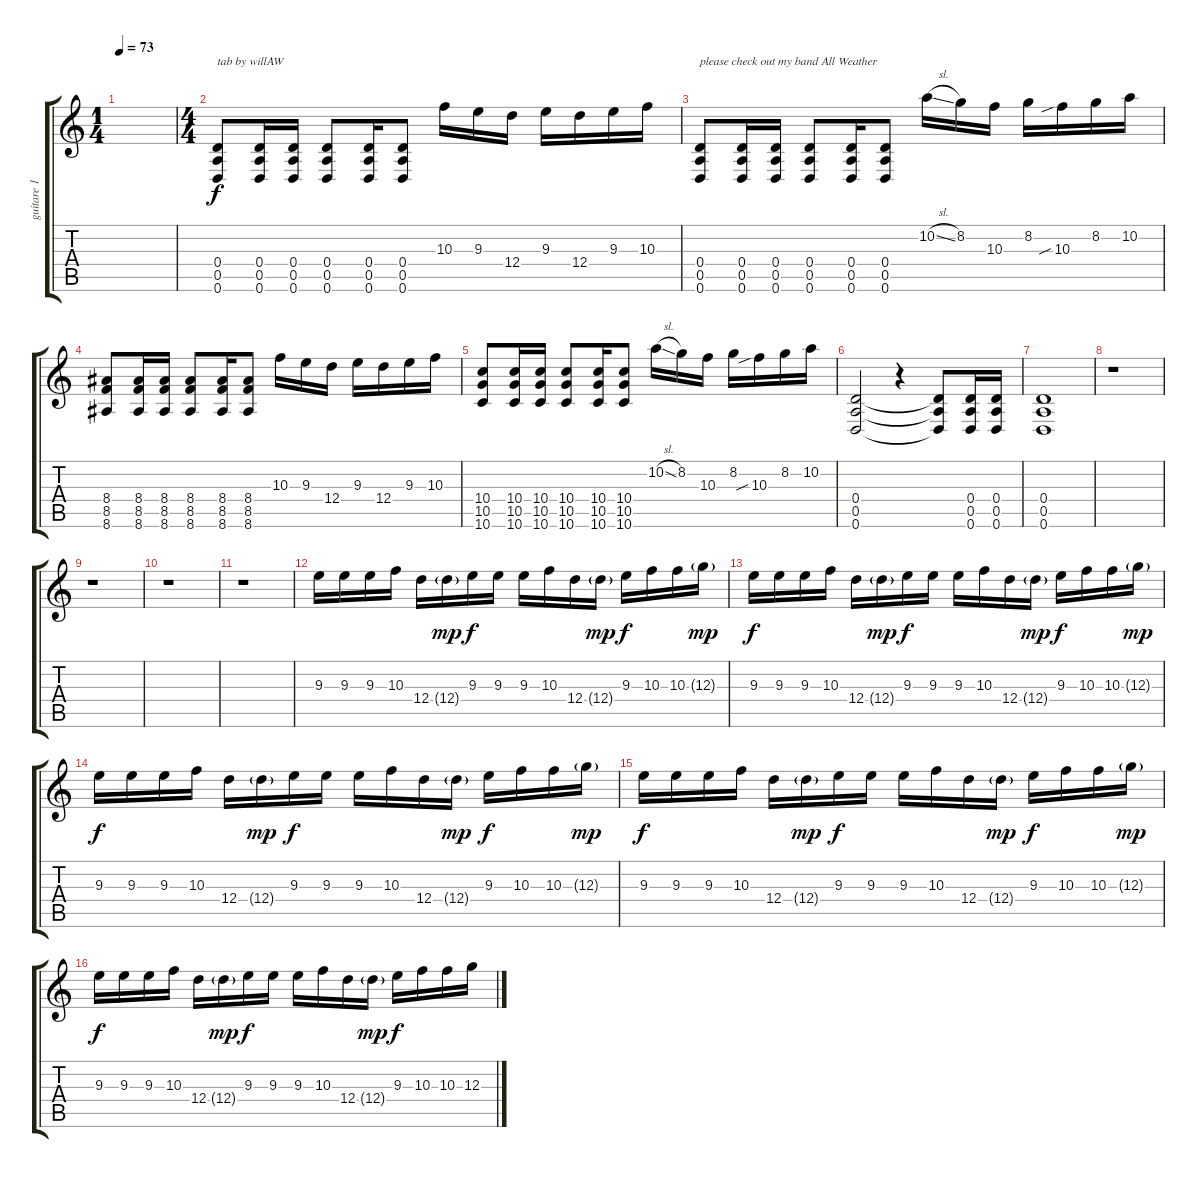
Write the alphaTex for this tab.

\track ("guitare 1" "guitare 1") {instrument overdrivenguitar}
\staff {score tabs}
\tuning (E4 B3 G3 D3 A2 D2) {hide}
\ts (1 4)
\tempo 73
\clef g2
\ks c
|
\ts (4 4)
(0.4 0.5 0.6).8{txt "tab by willAW"} (0.4 0.5 0.6).16 (0.4 0.5 0.6).16 (0.4 0.5 0.6).8 (0.4 0.5 0.6).16 (0.4 0.5 0.6).8 10.3.16 9.3.16 12.4.16 9.3.16 12.4.16 9.3.16 10.3.16 |
(0.4 0.5 0.6).8{txt "please check out my band All Weather"} (0.4 0.5 0.6).16 (0.4 0.5 0.6).16 (0.4 0.5 0.6).8 (0.4 0.5 0.6).16 (0.4 0.5 0.6).8 10.2{sl}.16 8.2.16 10.3.16 8.2.16 10.3{sib}.16 8.2.16 10.2.16 |
(8.4 8.5 8.6).8{txt ""} (8.4 8.5 8.6).16 (8.4 8.5 8.6).16 (8.4 8.5 8.6).8 (8.4 8.5 8.6).16 (8.4 8.5 8.6).8 10.3.16 9.3.16 12.4.16 9.3.16 12.4.16 9.3.16 10.3.16 |
(10.4 10.5 10.6).8 (10.4 10.5 10.6).16 (10.4 10.5 10.6).16 (10.4 10.5 10.6).8 (10.4 10.5 10.6).16 (10.4 10.5 10.6).8 10.2{sl}.16 8.2.16 10.3.16 8.2.16 10.3{sib}.16 8.2.16 10.2.16 |
(0.4 0.5 0.6).2 r.4 (0.4{t} 0.5{t} 0.6{t}).8 (0.4 0.5 0.6).16 (0.4 0.5 0.6).16 |
(0.4 0.5 0.6).1 |
r.1 |
r.1 |
r.1 |
r.1 |
9.3.16 9.3.16 9.3.16 10.3.16 12.4.16 12.4{g}.16{dy mp} 9.3.16{dy f} 9.3.16 9.3.16 10.3.16 12.4.16 12.4{g}.16{dy mp} 9.3.16{dy f} 10.3.16 10.3.16 12.3{g}.16{dy mp} |
9.3.16{dy f} 9.3.16 9.3.16 10.3.16 12.4.16 12.4{g}.16{dy mp} 9.3.16{dy f} 9.3.16 9.3.16 10.3.16 12.4.16 12.4{g}.16{dy mp} 9.3.16{dy f} 10.3.16 10.3.16 12.3{g}.16{dy mp} |
9.3.16{dy f} 9.3.16 9.3.16 10.3.16 12.4.16 12.4{g}.16{dy mp} 9.3.16{dy f} 9.3.16 9.3.16 10.3.16 12.4.16 12.4{g}.16{dy mp} 9.3.16{dy f} 10.3.16 10.3.16 12.3{g}.16{dy mp} |
9.3.16{dy f} 9.3.16 9.3.16 10.3.16 12.4.16 12.4{g}.16{dy mp} 9.3.16{dy f} 9.3.16 9.3.16 10.3.16 12.4.16 12.4{g}.16{dy mp} 9.3.16{dy f} 10.3.16 10.3.16 12.3{g}.16{dy mp} |
9.3.16{dy f} 9.3.16 9.3.16 10.3.16 12.4.16 12.4{g}.16{dy mp} 9.3.16{dy f} 9.3.16 9.3.16 10.3.16 12.4.16 12.4{g}.16{dy mp} 9.3.16{dy f} 10.3.16 10.3.16 12.3.16
